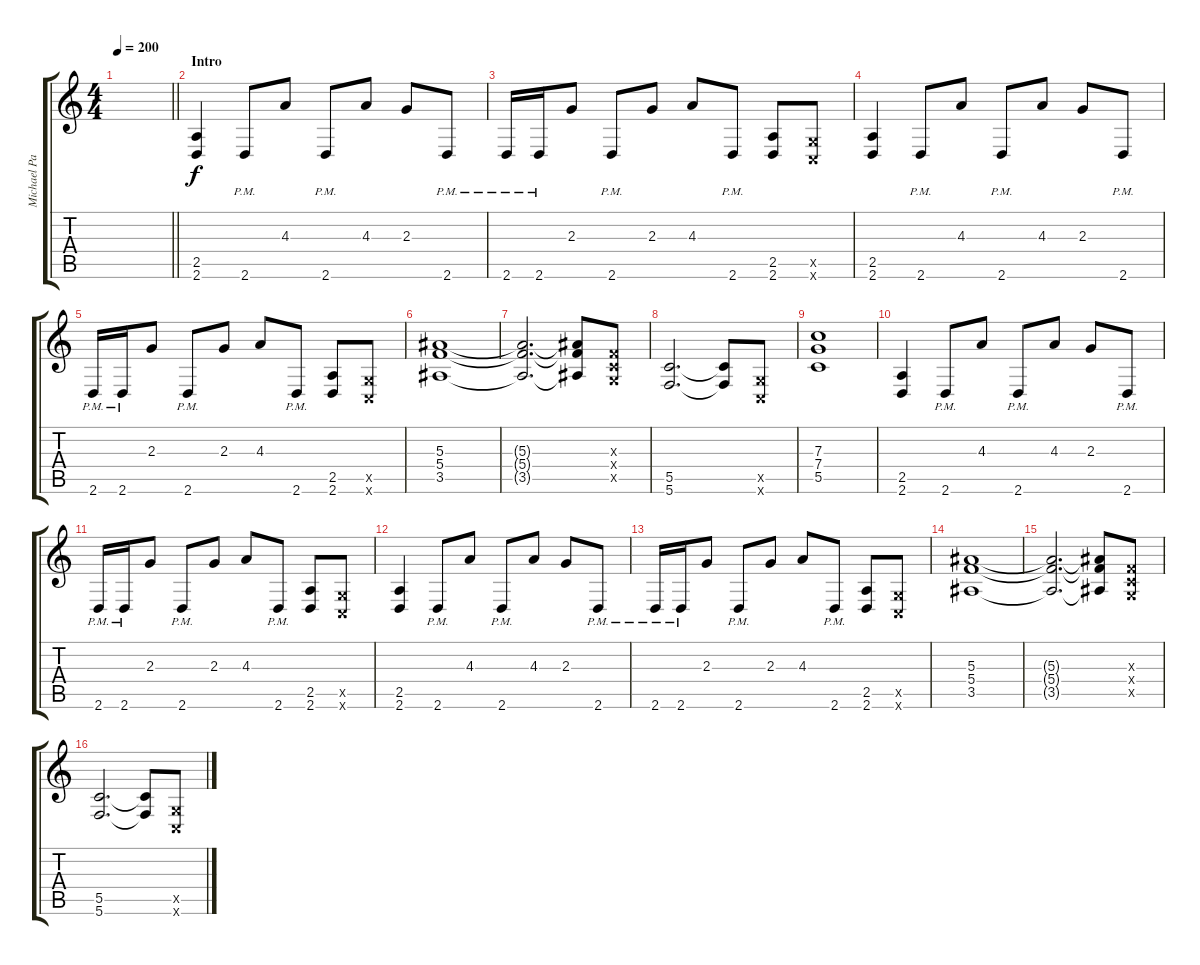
\track ("Michael Padget" "Michael Pa") {instrument distortionguitar}
\staff {score tabs}
\tuning (D4 A3 F3 C3 G2 C2) {hide}
\ts (4 4)
\tempo 200
\clef g2
\barLineRight lightlight
\ks c
|
\section ("" "Intro")
(2.5 2.6).4 2.6{pm}.8 4.3.8 2.6{pm}.8 4.3.8 2.3.8 2.6{pm}.8 |
2.6{pm}.16 2.6{pm}.16 2.3.8 2.6{pm}.8 2.3.8 4.3.8 2.6{pm}.8 (2.5 2.6).8 (0.5{x} 0.6{x}).8 |
(2.5 2.6).4 2.6{pm}.8 4.3.8 2.6{pm}.8 4.3.8 2.3.8 2.6{pm}.8 |
2.6{pm}.16 2.6{pm}.16 2.3.8 2.6{pm}.8 2.3.8 4.3.8 2.6{pm}.8 (2.5 2.6).8 (0.5{x} 0.6{x}).8 |
(5.3 5.4 3.5).1 |
(5.3{t} 5.4{t} 3.5{t}).2{d} (5.3{t} 5.4{t} 3.5{t}).8 (0.3{x} 0.4{x} 0.5{x}).8 |
(5.5 5.6).2{d} (5.5{t} 5.6{t}).8 (0.5{x} 0.6{x}).8 |
(7.3 7.4 5.5).1 |
(2.5 2.6).4 2.6{pm}.8 4.3.8 2.6{pm}.8 4.3.8 2.3.8 2.6{pm}.8 |
2.6{pm}.16 2.6{pm}.16 2.3.8 2.6{pm}.8 2.3.8 4.3.8 2.6{pm}.8 (2.5 2.6).8 (0.5{x} 0.6{x}).8 |
(2.5 2.6).4 2.6{pm}.8 4.3.8 2.6{pm}.8 4.3.8 2.3.8 2.6{pm}.8 |
2.6{pm}.16 2.6{pm}.16 2.3.8 2.6{pm}.8 2.3.8 4.3.8 2.6{pm}.8 (2.5 2.6).8 (0.5{x} 0.6{x}).8 |
(5.3 5.4 3.5).1 |
(5.3{t} 5.4{t} 3.5{t}).2{d} (5.3{t} 5.4{t} 3.5{t}).8 (0.3{x} 0.4{x} 0.5{x}).8 |
(5.5 5.6).2{d} (5.5{t} 5.6{t}).8 (0.5{x} 0.6{x}).8
